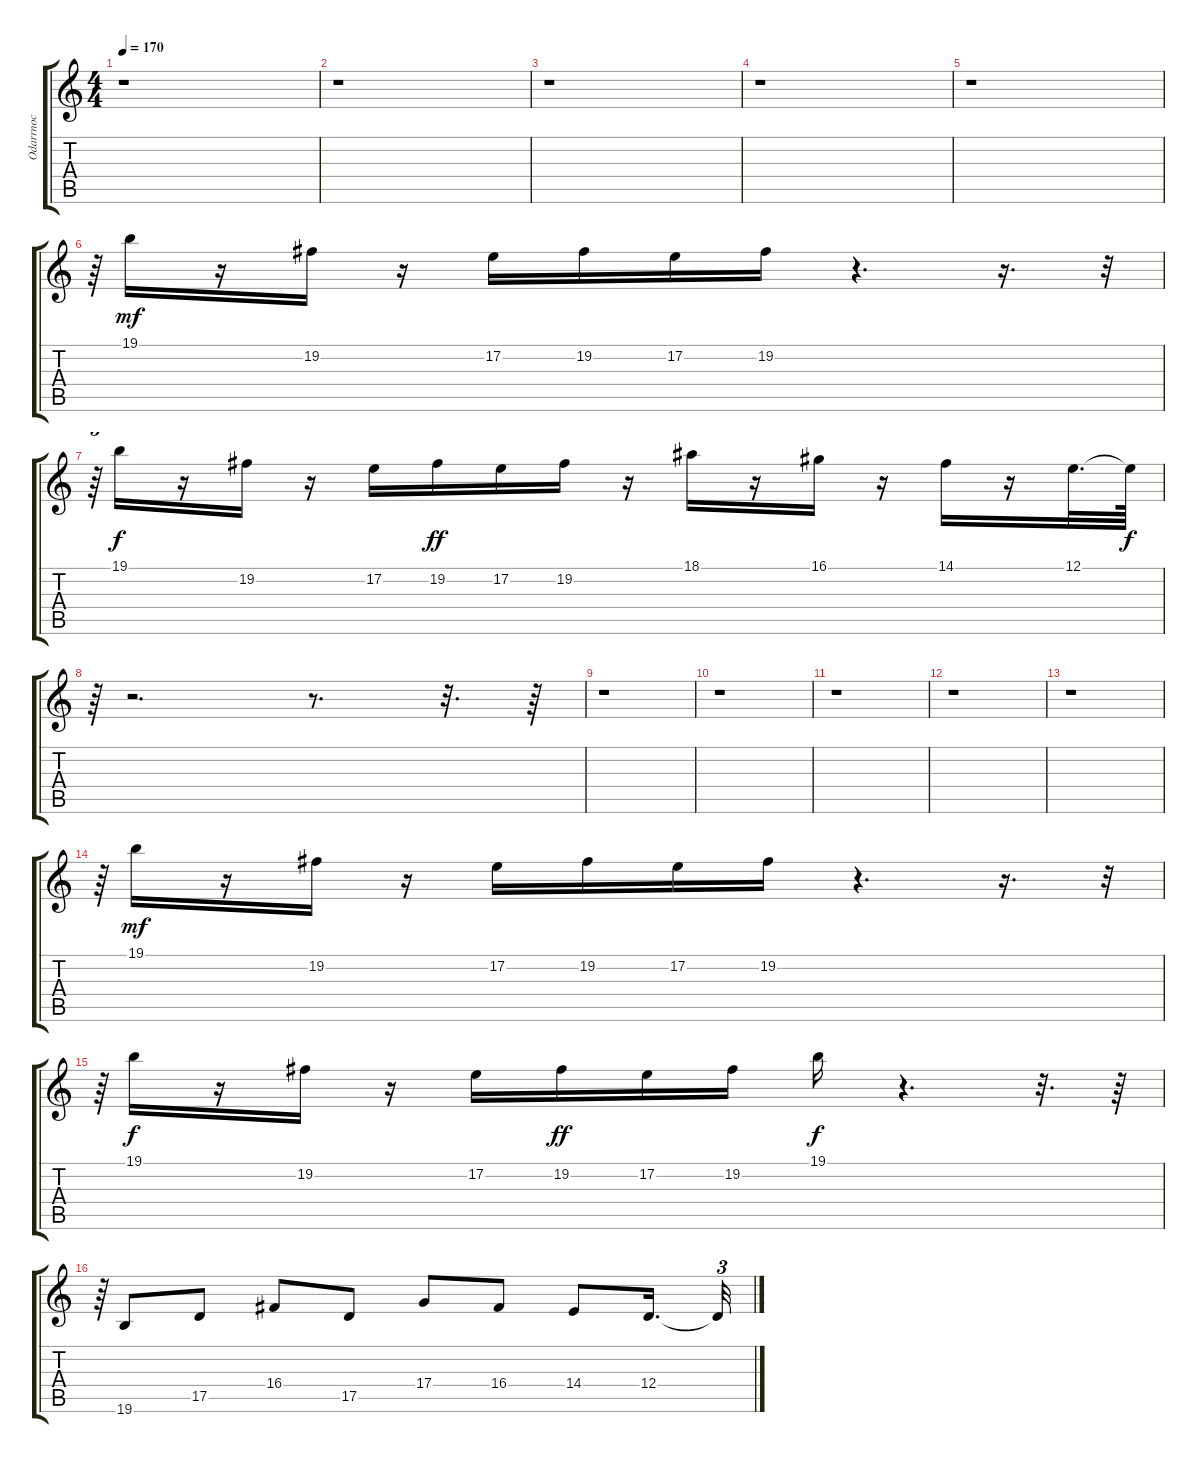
\track ("Odarrnoc" "Odarrnoc") {instrument harpsichord}
\staff {score tabs}
\tuning (E4 B3 G3 D3 A2 E2) {hide}
\ts (4 4)
\tempo 170
\clef g2
\ks c
r.1{dy f} |
r.1 |
r.1 |
r.1 |
r.1 |
r.64{tu (3 2)} 19.1.16{dy mf} r.16 19.2.16 r.16 17.2.16 19.2.16 17.2.16 19.2.16 r.4{d} r.16{d} r.32{tu (3 2)} |
r.64{tu (3 2)} 19.1.16{dy f} r.16 19.2.16 r.16 17.2.16 19.2.16{dy ff} 17.2.16 19.2.16 r.16 18.1.16 r.16 16.1.16 r.16 14.1.16 r.16 12.1.32{d} 12.1{t}.64{dy f} |
r.64{tu (3 2)} r.2{d} r.8{d} r.32{d} r.64 |
r.1 |
r.1 |
r.1 |
r.1 |
r.1 |
r.64{tu (3 2)} 19.1.16{dy mf} r.16 19.2.16 r.16 17.2.16 19.2.16 17.2.16 19.2.16 r.4{d} r.16{d} r.32{tu (3 2)} |
r.64{tu (3 2)} 19.1.16{dy f} r.16 19.2.16 r.16 17.2.16 19.2.16{dy ff} 17.2.16 19.2.16 19.1.16{dy f} r.4{d} r.32{d} r.64 |
r.64{tu (3 2)} 19.6.8 17.5.8 16.4.8 17.5.8 17.4.8 16.4.8 14.4.8 12.4.16{d} 12.4{t}.32{tu (3 2)}
